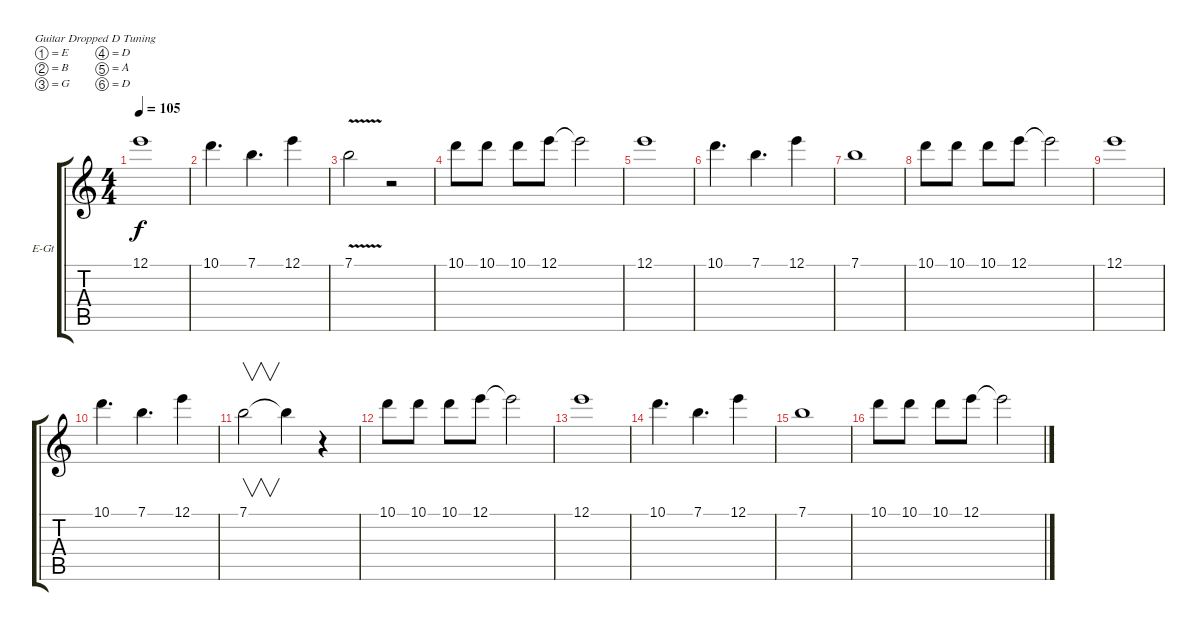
\defaultSystemsLayout 4
\bracketExtendMode groupsimilarinstruments
\firstSystemTrackNameOrientation horizontal
\otherSystemsTrackNameOrientation horizontal
\track ("Electric Guitar" "E-Gt") {instrument distortionguitar}
\staff {score tabs}
\tuning (E4 B3 G3 D3 A2 D2)
\ts (4 4)
\tempo 105
\clef g2
\ks c
12.1.1{dy f} |
10.1.4{d} 7.1.4{d} 12.1.4 |
7.1{v}.2 r.2 |
10.1.8 10.1.8 10.1.8 12.1.8 12.1{t}.2 |
12.1.1 |
10.1.4{d} 7.1.4{d} 12.1.4 |
7.1.1 |
10.1.8 10.1.8 10.1.8 12.1.8 12.1{t}.2 |
12.1.1 |
10.1.4{d} 7.1.4{d} 12.1.4 |
7.1.2{v} 7.1{t}.4 r.4 |
10.1.8 10.1.8 10.1.8 12.1.8 12.1{t}.2 |
12.1.1 |
10.1.4{d} 7.1.4{d} 12.1.4 |
7.1.1 |
10.1.8 10.1.8 10.1.8 12.1.8 12.1{t}.2
